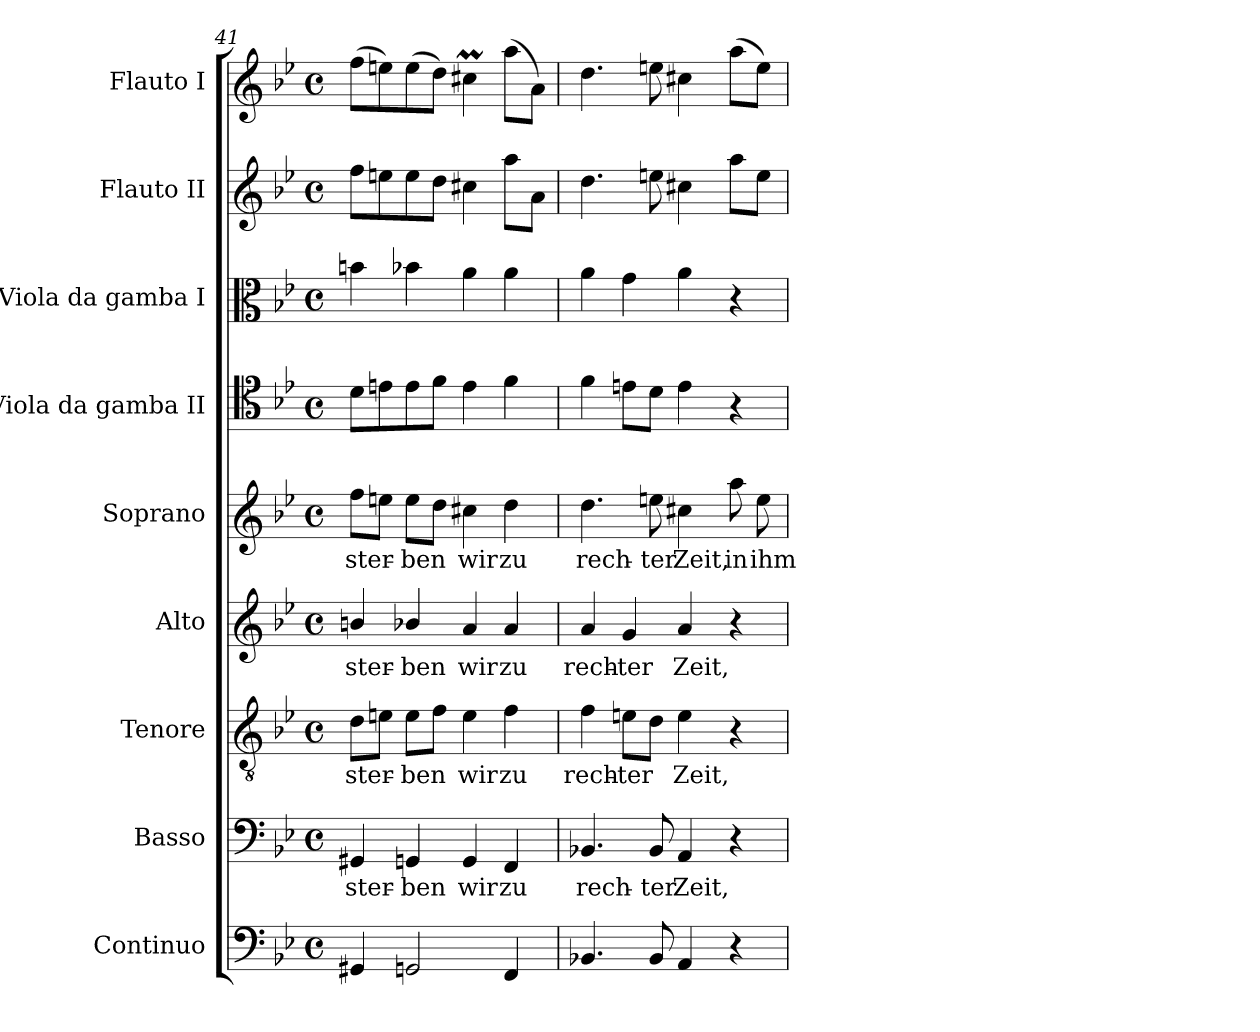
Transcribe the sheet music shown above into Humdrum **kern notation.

**kern	**kern	**text	**kern	**text	**kern	**text	**kern	**text	**kern	**kern	**kern	**kern
*part9	*part8	*part8	*part7	*part7	*part6	*part6	*part5	*part5	*part4	*part3	*part2	*part1
*staff9	*staff8	*staff8	*staff7	*staff7	*staff6	*staff6	*staff5	*staff5	*staff4	*staff3	*staff2	*staff1
*I"Continuo	*I"Basso	*	*I"Tenore	*	*I"Alto	*	*I"Soprano	*	*I"Viola da gamba II	*I"Viola da gamba I	*I"Flauto II	*I"Flauto I
*clefF4	*clefF4	*	*clefGv2	*	*clefG2	*	*clefG2	*	*clefC4	*clefC3	*clefG2	*clefG2
*	*	*	*ITrd7c12	*	*	*	*	*	*	*	*	*
*k[b-e-]	*k[b-e-]	*	*k[b-e-]	*	*k[b-e-]	*	*k[b-e-]	*	*k[b-e-]	*k[b-e-]	*k[b-e-]	*k[b-e-]
*B-:	*B-:	*	*B-:	*	*B-:	*	*B-:	*	*B-:	*B-:	*B-:	*B-:
*M4/4	*M4/4	*	*M4/4	*	*M4/4	*	*M4/4	*	*M4/4	*M4/4	*M4/4	*M4/4
*met(c)	*met(c)	*	*met(c)	*	*met(c)	*	*met(c)	*	*met(c)	*met(c)	*met(c)	*met(c)
=41	=41	=41	=41	=41	=41	=41	=41	=41	=41	=41	=41	=41
!	!	!LO:LY:b:color=#000000	!	!	!	!	!	!	!	!	!	!
!	!	!	!	!LO:LY:b:color=#000000	!	!	!	!	!	!	!	!
!	!	!	!	!	!	!LO:LY:b:color=#000000	!	!	!	!	!	!
!	!	!	!	!	!	!	!	!LO:LY:b:color=#000000	!	!	!	!
4GG#Xi/	4GG#Xi/	ster-	8Di\L	ster-	4bni/	ster-	8ffi\L	ster-	8di\L	4bni\	8ffi\L	(8ffi\L
.	.	.	8Eni\J	.	.	.	8eeni\J	.	8eni\	.	8eeni\	8eeni\)
!	!	!LO:LY:b:color=#000000	!	!	!	!	!	!	!	!	!	!
!	!	!	!	!LO:LY:b:color=#000000	!	!	!	!	!	!	!	!
!	!	!	!	!	!	!LO:LY:b:color=#000000	!	!	!	!	!	!
!	!	!	!	!	!	!	!	!LO:LY:b:color=#000000	!	!	!	!
2GGni/	4GGni/	-ben	8Ei\L	-ben	4b-Xi/	-ben	8eei\L	-ben	8ei\	4b-Xi\	8eei\	(8eei\
.	.	.	8Fi\J	.	.	.	8ddi\J	.	8fi\J	.	8ddi\J	8ddi\J)
!	!	!LO:LY:b:color=#000000	!	!	!	!	!	!	!	!	!	!
!	!	!	!	!LO:LY:b:color=#000000	!	!	!	!	!	!	!	!
!	!	!	!	!	!	!LO:LY:b:color=#000000	!	!	!	!	!	!
!	!	!	!	!	!	!	!	!LO:LY:b:color=#000000	!	!	!	!
.	4GGi/	wir	4Ei\	wir	4ai/	wir	4cc#Xi\	wir	4ei\	4ai\	4cc#Xi\	4cc#Xmi\
!	!	!LO:LY:b:color=#000000	!	!	!	!	!	!	!	!	!	!
!	!	!	!	!LO:LY:b:color=#000000	!	!	!	!	!	!	!	!
!	!	!	!	!	!	!LO:LY:b:color=#000000	!	!	!	!	!	!
!	!	!	!	!	!	!	!	!LO:LY:b:color=#000000	!	!	!	!
4FFi/	4FFi/	zu	4Fi\	zu	4ai/	zu	4ddi\	zu	4fi\	4ai\	8aai\L	(8aai\L
.	.	.	.	.	.	.	.	.	.	.	8ai\J	8ai\J)
=42	=42	=42	=42	=42	=42	=42	=42	=42	=42	=42	=42	=42
!	!	!LO:LY:b:color=#000000	!	!	!	!	!	!	!	!	!	!
!	!	!	!	!LO:LY:b:color=#000000	!	!	!	!	!	!	!	!
!	!	!	!	!	!	!LO:LY:b:color=#000000	!	!	!	!	!	!
!	!	!	!	!	!	!	!	!LO:LY:b:color=#000000	!	!	!	!
4.BB-Xi/	4.BB-Xi/	rech-	4Fi\	rech-	4ai/	rech-	4.ddi\	rech-	4fi\	4ai\	4.ddi\	4.ddi\
!	!	!	!	!LO:LY:b:color=#000000	!	!	!	!	!	!	!	!
!	!	!	!	!	!	!LO:LY:b:color=#000000	!	!	!	!	!	!
.	.	.	8Eni\L	-ter	4gi/	-ter	.	.	8eni\L	4gi\	.	.
!	!	!LO:LY:b:color=#000000	!	!	!	!	!	!	!	!	!	!
!	!	!	!	!	!	!	!	!LO:LY:b:color=#000000	!	!	!	!
8BB-i/	8BB-i/	-ter	8Di\J	.	.	.	8eeni\	-ter	8di\J	.	8eeni\	8eeni\
!	!	!LO:LY:b:color=#000000	!	!	!	!	!	!	!	!	!	!
!	!	!	!	!LO:LY:b:color=#000000	!	!	!	!	!	!	!	!
!	!	!	!	!	!	!LO:LY:b:color=#000000	!	!	!	!	!	!
!	!	!	!	!	!	!	!	!LO:LY:b:color=#000000	!	!	!	!
4AAi/	4AAi/	Zeit,	4Ei\	Zeit,	4ai/	Zeit,	4cc#Xi\	Zeit,	4ei\	4ai\	4cc#Xi\	4cc#Xi\
!	!	!	!	!	!	!	!	!LO:LY:b:color=#000000	!	!	!	!
4r	4r	.	4r	.	4r	.	8aai\	in	4r	4r	8aai\L	(8aai\L
!	!	!	!	!	!	!	!	!LO:LY:b:color=#000000	!	!	!	!
.	.	.	.	.	.	.	8eei\	ihm	.	.	8eei\J	8eei\J)
=	=	=	=	=	=	=	=	=	=	=	=	=
*-	*-	*-	*-	*-	*-	*-	*-	*-	*-	*-	*-	*-
